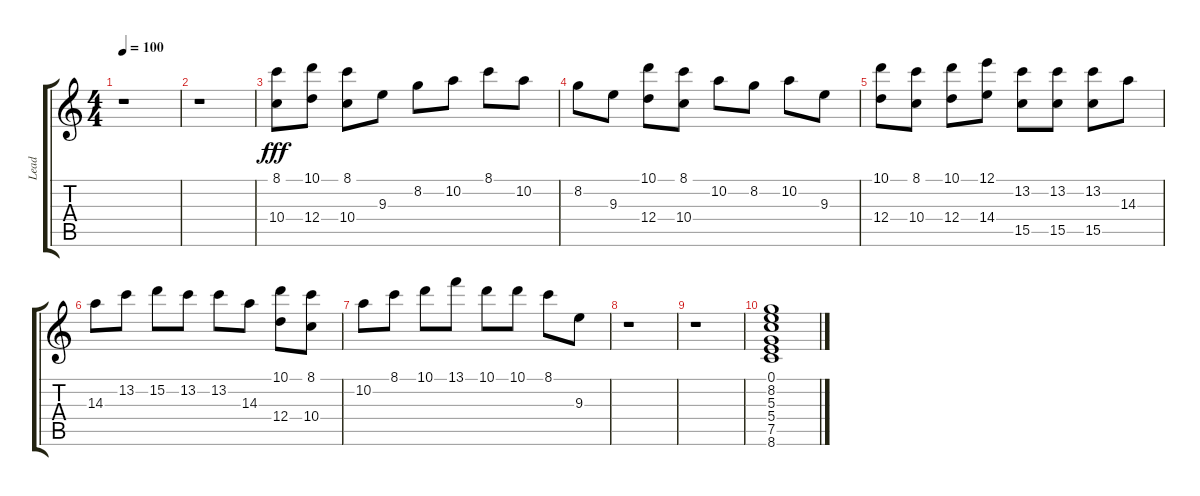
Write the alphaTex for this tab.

\track ("Lead" "Lead") {instrument acousticguitarnylon}
\staff {score tabs}
\tuning (E4 B3 G3 D3 A2 E2) {hide}
\ts (4 4)
\tempo 100
\clef g2
\ks c
r.1{dy fff} |
r.1 |
(8.1 10.4).8 (10.1 12.4).8 (8.1 10.4).8 9.3.8 8.2.8 10.2.8 8.1.8 10.2.8 |
8.2.8 9.3.8 (10.1 12.4).8 (8.1 10.4).8 10.2.8 8.2.8 10.2.8 9.3.8 |
(10.1 12.4).8 (8.1 10.4).8 (10.1 12.4).8 (12.1 14.4).8 (13.2 15.5).8 (13.2 15.5).8 (13.2 15.5).8 14.3.8 |
14.3.8 13.2.8 15.2.8 13.2.8 13.2.8 14.3.8 (10.1 12.4).8 (8.1 10.4).8 |
10.2.8 8.1.8 10.1.8 13.1.8 10.1.8 10.1.8 8.1.8 9.3.8 |
r.1 |
r.1 |
(0.1 8.2 5.3 5.4 7.5 8.6).1
